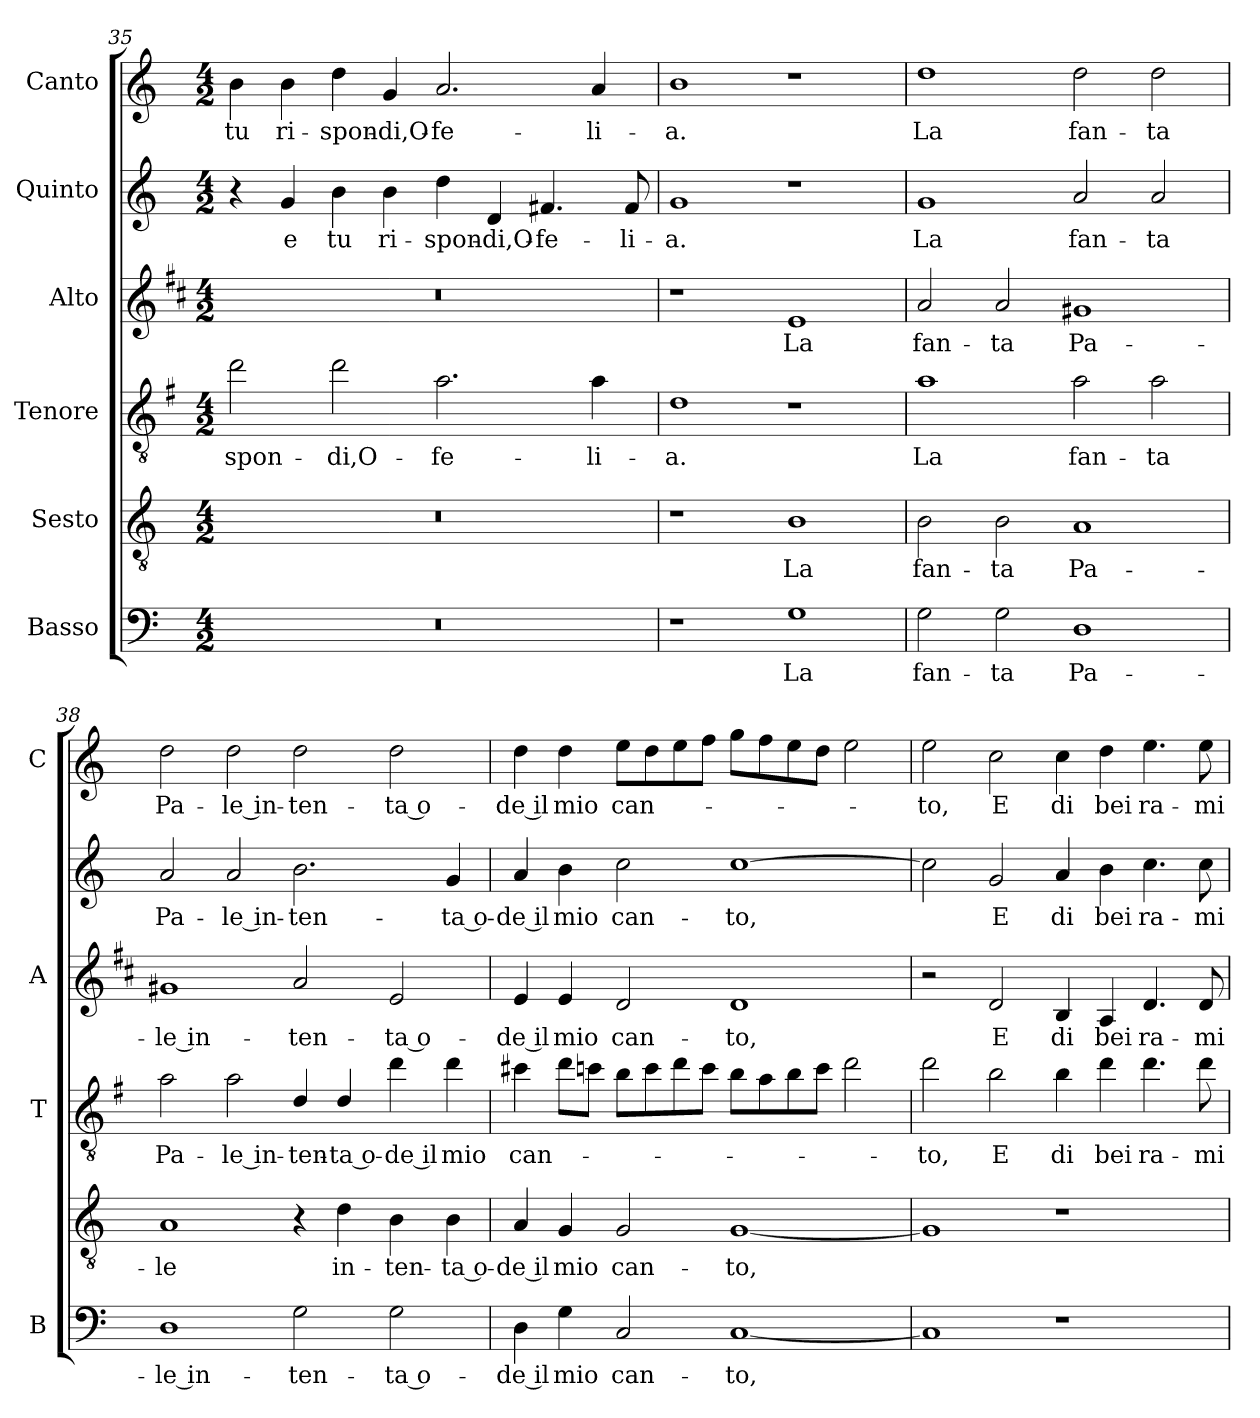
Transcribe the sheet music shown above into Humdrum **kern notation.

**kern	**text	**kern	**text	**kern	**text	**kern	**text	**kern	**text	**kern	**text
*part6	*part6	*part5	*part5	*part4	*part4	*part3	*part3	*part2	*part2	*part1	*part1
*staff6	*staff6	*staff5	*staff5	*staff4	*staff4	*staff3	*staff3	*staff2	*staff2	*staff1	*staff1
*I"Basso	*	*I"Sesto	*	*I"Tenore	*	*I"Alto	*	*I"Quinto	*	*I"Canto	*
*I'B	*	*	*	*I'T	*	*I'A	*	*	*	*I'C	*
!!LO:LB:g=z
*clefF4	*	*clefGv2	*	*clefGv2	*	*clefG2	*	*clefG2	*	*clefG2	*
*	*	*	*	*ITrd4c7	*	*ITrd1c2	*	*	*	*	*
*k[]	*	*k[]	*	*k[]	*	*k[]	*	*k[]	*	*k[]	*
*C:	*	*C:	*	*C:	*	*C:	*	*C:	*	*C:	*
*M4/2	*	*M4/2	*	*M4/2	*	*M4/2	*	*M4/2	*	*M4/2	*
=35	=35	=35	=35	=35	=35	=35	=35	=35	=35	=35	=35
!	!	!	!	!	!LO:LY:b	!	!	!	!	!	!LO:LY:b
0r	.	0r	.	2g\	-spon-	0r	.	4r	.	4b\	tu
!	!	!	!	!	!	!	!	!	!LO:LY:b	!	!LO:LY:b
.	.	.	.	.	.	.	.	4g/	e	4b\	ri-
!	!	!	!	!	!LO:LY:b	!	!	!	!LO:LY:b	!	!LO:LY:b
.	.	.	.	2g\	-di,O-	.	.	4b\	tu	4dd\	-spon-
!	!	!	!	!	!	!	!	!	!LO:LY:b	!	!LO:LY:b
.	.	.	.	.	.	.	.	4b\	ri-	4g/	-di,O-
!	!	!	!	!	!LO:LY:b	!	!	!	!LO:LY:b	!	!LO:LY:b
.	.	.	.	2.d\	-fe-	.	.	4dd\	-spon-	2.a/	-fe-
!	!	!	!	!	!	!	!	!	!LO:LY:b	!	!
.	.	.	.	.	.	.	.	4d/	-di,O-	.	.
!	!	!	!	!	!	!	!	!	!LO:LY:b	!	!
.	.	.	.	.	.	.	.	4.f#X/	-fe-	.	.
!	!	!	!	!	!LO:LY:b	!	!	!	!	!	!LO:LY:b
.	.	.	.	4d\	-li-	.	.	.	.	4a/	-li-
!	!	!	!	!	!	!	!	!	!LO:LY:b	!	!
.	.	.	.	.	.	.	.	8f#/	-li-	.	.
=36	=36	=36	=36	=36	=36	=36	=36	=36	=36	=36	=36
!	!	!	!	!	!LO:LY:b	!	!	!	!LO:LY:b	!	!LO:LY:b
1r	.	1r	.	1G	-a.	1r	.	1g	-a.	1b	-a.
!	!LO:LY:b	!	!LO:LY:b	!	!	!	!LO:LY:b	!	!	!	!
1G	La	1B	La	1r	.	1d	La	1r	.	1r	.
=37	=37	=37	=37	=37	=37	=37	=37	=37	=37	=37	=37
!	!LO:LY:b	!	!LO:LY:b	!	!LO:LY:b	!	!LO:LY:b	!	!LO:LY:b	!	!LO:LY:b
2G\	fan-	2B\	fan-	1d	La	2g/	fan-	1g	La	1dd	La
!	!LO:LY:b	!	!LO:LY:b	!	!	!	!LO:LY:b	!	!	!	!
2G\	-ta	2B\	-ta	.	.	2g/	-ta	.	.	.	.
!	!LO:LY:b	!	!LO:LY:b	!	!LO:LY:b	!	!LO:LY:b	!	!LO:LY:b	!	!LO:LY:b
1D	Pa-	1A	Pa-	2d\	fan-	1f#X	Pa-	2a/	fan-	2dd\	fan-
!	!	!	!	!	!LO:LY:b	!	!	!	!LO:LY:b	!	!LO:LY:b
.	.	.	.	2d\	-ta	.	.	2a/	-ta	2dd\	-ta
=38	=38	=38	=38	=38	=38	=38	=38	=38	=38	=38	=38
!	!LO:LY:b	!	!LO:LY:b	!	!LO:LY:b	!	!LO:LY:b	!	!LO:LY:b	!	!LO:LY:b
1D	-le in-	1A	-le	2d\	Pa-	1f#X	-le in-	2a/	Pa-	2dd\	Pa-
!	!	!	!	!	!LO:LY:b	!	!	!	!LO:LY:b	!	!LO:LY:b
.	.	.	.	2d\	-le in-	.	.	2a/	-le in-	2dd\	-le in-
!	!LO:LY:b	!	!	!	!LO:LY:b	!	!LO:LY:b	!	!LO:LY:b	!	!LO:LY:b
2G\	-ten-	4r	.	4G/	-ten-	2g/	-ten-	2.b\	-ten-	2dd\	-ten-
!	!	!	!LO:LY:b	!	!LO:LY:b	!	!	!	!	!	!
.	.	4d\	in-	4G/	-ta o-	.	.	.	.	.	.
!	!LO:LY:b	!	!LO:LY:b	!	!LO:LY:b	!	!LO:LY:b	!	!	!	!LO:LY:b
2G\	-ta o-	4B\	-ten-	4g\	-de il	2d/	-ta o-	.	.	2dd\	-ta o-
!	!	!	!LO:LY:b	!	!LO:LY:b	!	!	!	!LO:LY:b	!	!
.	.	4B\	-ta o-	4g\	mio	.	.	4g/	-ta o-	.	.
!!LO:PB:g=z
=39	=39	=39	=39	=39	=39	=39	=39	=39	=39	=39	=39
!	!LO:LY:b	!	!LO:LY:b	!	!LO:LY:b	!	!LO:LY:b	!	!LO:LY:b	!	!LO:LY:b
4D\	-de il	4A/	-de il	4f#X\	can-	4d/	-de il	4a/	-de il	4dd\	-de il
!	!LO:LY:b	!	!LO:LY:b	!	!	!	!LO:LY:b	!	!LO:LY:b	!	!LO:LY:b
4G\	mio	4G/	mio	8g\L	.	4d/	mio	4b\	mio	4dd\	mio
.	.	.	.	8fn\J	.	.	.	.	.	.	.
!	!LO:LY:b	!	!LO:LY:b	!	!	!	!LO:LY:b	!	!LO:LY:b	!	!LO:LY:b
2C/	can-	2G/	can-	8e\L	.	2c/	can-	2cc\	can-	8ee\L	can-
.	.	.	.	8f\	.	.	.	.	.	8dd\	.
.	.	.	.	8g\	.	.	.	.	.	8ee\	.
.	.	.	.	8f\J	.	.	.	.	.	8ff\J	.
!	!LO:LY:b	!	!LO:LY:b	!	!	!	!LO:LY:b	!	!LO:LY:b	!	!
[1C	-to,	[1G	-to,	8e\L	.	1c	-to,	[1cc	-to,	8gg\L	.
.	.	.	.	8d\	.	.	.	.	.	8ff\	.
.	.	.	.	8e\	.	.	.	.	.	8ee\	.
.	.	.	.	8f\J	.	.	.	.	.	8dd\J	.
.	.	.	.	2g\	.	.	.	.	.	2ee\	.
=40	=40	=40	=40	=40	=40	=40	=40	=40	=40	=40	=40
!	!	!	!	!	!LO:LY:b	!	!	!	!	!	!LO:LY:b
1C]	.	1G]	.	2g\	-to,	2r	.	2cc\]	.	2ee\	-to,
!	!	!	!	!	!LO:LY:b	!	!LO:LY:b	!	!LO:LY:b	!	!LO:LY:b
.	.	.	.	2e\	E	2c/	E	2g/	E	2cc\	E
!	!	!	!	!	!LO:LY:b	!	!LO:LY:b	!	!LO:LY:b	!	!LO:LY:b
1r	.	1r	.	4e\	di	4A/	di	4a/	di	4cc\	di
!	!	!	!	!	!LO:LY:b	!	!LO:LY:b	!	!LO:LY:b	!	!LO:LY:b
.	.	.	.	4g\	bei	4G/	bei	4b\	bei	4dd\	bei
!	!	!	!	!	!LO:LY:b	!	!LO:LY:b	!	!LO:LY:b	!	!LO:LY:b
.	.	.	.	4.g\	ra-	4.c/	ra-	4.cc\	ra-	4.ee\	ra-
!	!	!	!	!	!LO:LY:b	!	!LO:LY:b	!	!LO:LY:b	!	!LO:LY:b
.	.	.	.	8g\	-mi	8c/	-mi	8cc\	-mi	8ee\	-mi
=	=	=	=	=	=	=	=	=	=	=	=
*-	*-	*-	*-	*-	*-	*-	*-	*-	*-	*-	*-
